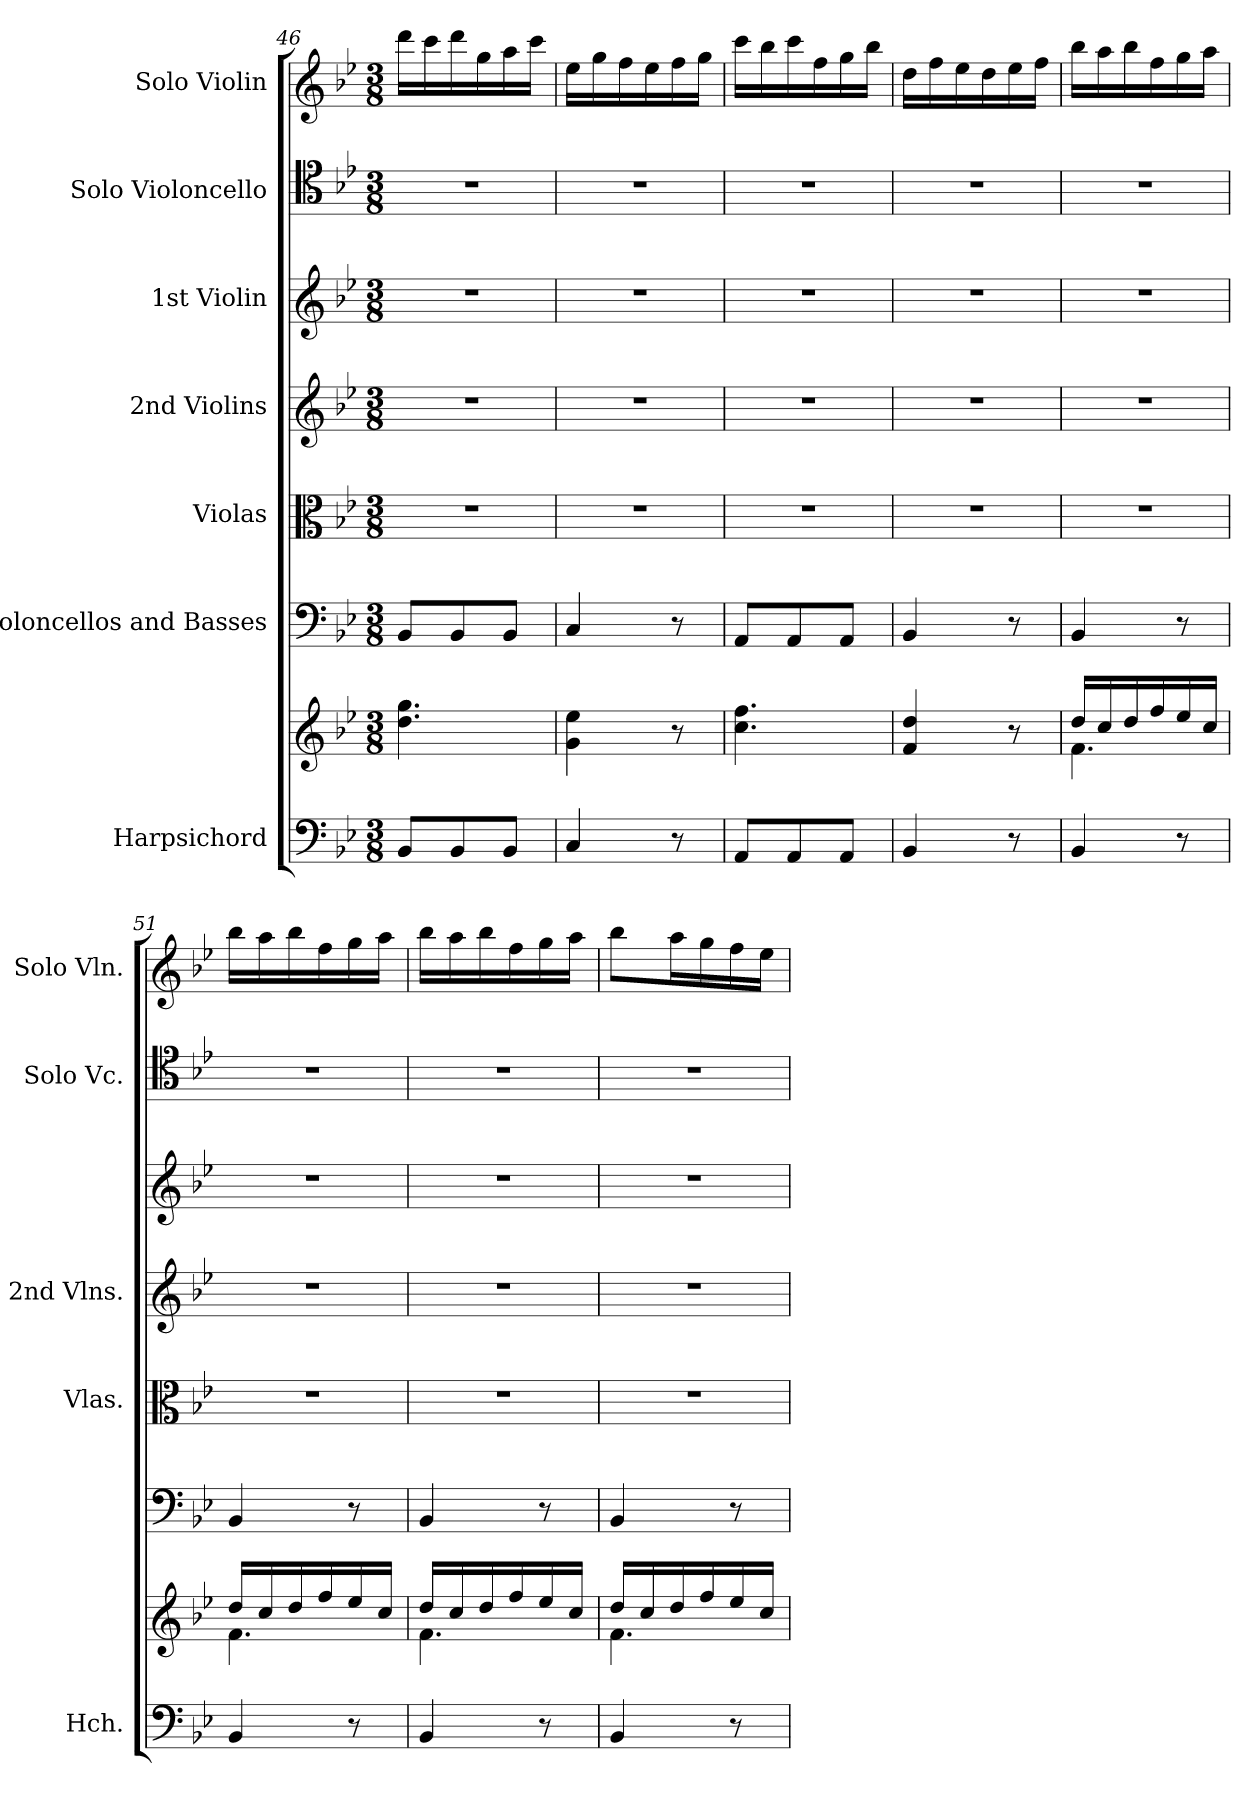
**kern	**kern	**kern	**kern	**kern	**kern	**kern	**kern
*part7	*part7	*part6	*part5	*part4	*part3	*part2	*part1
*staff8	*staff7	*staff6	*staff5	*staff4	*staff3	*staff2	*staff1
*I"Harpsichord	*	*I"Violoncellos and Basses	*I"Violas	*I"2nd Violins	*I"1st Violin	*I"Solo Violoncello	*I"Solo Violin
*I'Hch.	*	*	*I'Vlas.	*I'2nd Vlns.	*	*I'Solo Vc.	*I'Solo Vln.
*clefF4	*clefG2	*clefF4	*clefC3	*clefG2	*clefG2	*clefC4	*clefG2
*k[b-e-]	*k[b-e-]	*k[b-e-]	*k[b-e-]	*k[b-e-]	*k[b-e-]	*k[b-e-]	*k[b-e-]
*M3/8	*M3/8	*M3/8	*M3/8	*M3/8	*M3/8	*M3/8	*M3/8
=46	=46	=46	=46	=46	=46	=46	=46
8BB-/L	4.dd\ 4.gg\	8BB-/L	4.r	4.r	4.r	4.r	16ddd\LL
.	.	.	.	.	.	.	16ccc\
8BB-/	.	8BB-/	.	.	.	.	16ddd\
.	.	.	.	.	.	.	16gg\
8BB-/J	.	8BB-/J	.	.	.	.	16aa\
.	.	.	.	.	.	.	16ccc\JJ
!!LO:PB:g=z
=47	=47	=47	=47	=47	=47	=47	=47
4C/	4g\ 4ee-\	4C/	4.r	4.r	4.r	4.r	16ee-\LL
.	.	.	.	.	.	.	16gg\
.	.	.	.	.	.	.	16ff\
.	.	.	.	.	.	.	16ee-\
8r	8r	8r	.	.	.	.	16ff\
.	.	.	.	.	.	.	16gg\JJ
=48	=48	=48	=48	=48	=48	=48	=48
8AA/L	4.cc\ 4.ff\	8AA/L	4.r	4.r	4.r	4.r	16ccc\LL
.	.	.	.	.	.	.	16bb-\
8AA/	.	8AA/	.	.	.	.	16ccc\
.	.	.	.	.	.	.	16ff\
8AA/J	.	8AA/J	.	.	.	.	16gg\
.	.	.	.	.	.	.	16bb-\JJ
=49	=49	=49	=49	=49	=49	=49	=49
4BB-/	4f/ 4dd/	4BB-/	4.r	4.r	4.r	4.r	16dd\LL
.	.	.	.	.	.	.	16ff\
.	.	.	.	.	.	.	16ee-\
.	.	.	.	.	.	.	16dd\
8r	8r	8r	.	.	.	.	16ee-\
.	.	.	.	.	.	.	16ff\JJ
=50	=50	=50	=50	=50	=50	=50	=50
*	*^	*	*	*	*	*	*
4BB-/	16dd/LL	4.f\	4BB-/	4.r	4.r	4.r	4.r	16bb-\LL
.	16cc/	.	.	.	.	.	.	16aa\
.	16dd/	.	.	.	.	.	.	16bb-\
.	16ff/	.	.	.	.	.	.	16ff\
8r	16ee-/	.	8r	.	.	.	.	16gg\
.	16cc/JJ	.	.	.	.	.	.	16aa\JJ
=51	=51	=51	=51	=51	=51	=51	=51	=51
4BB-/	16dd/LL	4.f\	4BB-/	4.r	4.r	4.r	4.r	16bb-\LL
.	16cc/	.	.	.	.	.	.	16aa\
.	16dd/	.	.	.	.	.	.	16bb-\
.	16ff/	.	.	.	.	.	.	16ff\
8r	16ee-/	.	8r	.	.	.	.	16gg\
.	16cc/JJ	.	.	.	.	.	.	16aa\JJ
=52	=52	=52	=52	=52	=52	=52	=52	=52
4BB-/	16dd/LL	4.f\	4BB-/	4.r	4.r	4.r	4.r	16bb-\LL
.	16cc/	.	.	.	.	.	.	16aa\
.	16dd/	.	.	.	.	.	.	16bb-\
.	16ff/	.	.	.	.	.	.	16ff\
8r	16ee-/	.	8r	.	.	.	.	16gg\
.	16cc/JJ	.	.	.	.	.	.	16aa\JJ
=53	=53	=53	=53	=53	=53	=53	=53	=53
4BB-/	16dd/LL	4.f\	4BB-/	4.r	4.r	4.r	4.r	8bb-\L
.	16cc/	.	.	.	.	.	.	.
.	16dd/	.	.	.	.	.	.	16aa\L
.	16ff/	.	.	.	.	.	.	16gg\
8r	16ee-/	.	8r	.	.	.	.	16ff\
.	16cc/JJ	.	.	.	.	.	.	16ee-\JJ
*	*v	*v	*	*	*	*	*	*
=	=	=	=	=	=	=	=
*-	*-	*-	*-	*-	*-	*-	*-
